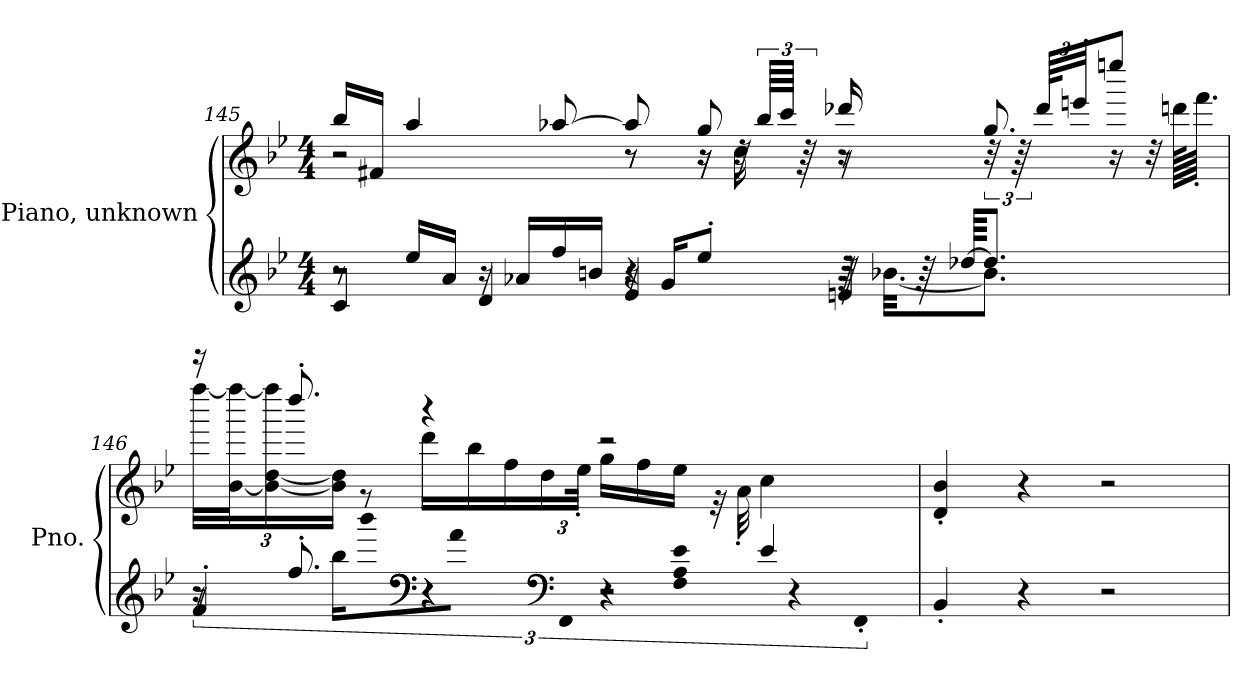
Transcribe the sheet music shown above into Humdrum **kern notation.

**kern	**kern
*part1	*part1
*staff2	*staff1
*I"Piano, unknown	*
*I'Pno.	*
!!LO:LB:g=z
*clefG2	*clefG2
*k[b-e-]	*k[b-e-]
*M4/4	*M4/4
=145	=145
*^	*^
*	*^	*	*^
8r	2r	4c/	16bb-/LL	2r	2r
.	.	.	16f#X/JJ	.	.
16ee-/LL	.	.	4aa/	.	.
16a/JJ	.	.	.	.	.
16r	.	4d/	.	.	.
16a-X/LL	.	.	.	.	.
16ff/	.	.	[8aa-X/	.	.
16bn/JJ	.	.	.	.	.
16r	4r	4e-/	8aa-/]	8r	8r
16g/KL	.	.	.	.	.
8ee-'/J	.	.	16r	16r	8gg/
.	.	.	32r	16cc\	.
.	.	.	96bb-/LLLL	.	.
.	.	.	96ccc/JJJJ	.	.
.	.	.	96r	.	.
32r	64r	4en/	16ddd-X/	8r	16r
.	[32.b-X\KKL	.	.	.	.
64r	.	.	.	.	.
[64dd-X/KKKL	.	.	.	.	.
8.dd-/J]	8.b-\J]	.	48r	.	8.gg/
.	.	.	96r	.	.
.	.	.	96ddd-/KLLL	.	.
.	.	.	48eeen'/JJ	.	.
.	.	.	8eeeen/J	16r	.
.	.	.	.	32r	.
.	.	.	.	128dddn\KLLLL	.
.	.	.	.	64.fff'\JJJJ	.
*	*	*	*	*v	*v
!!LO:LB:g=z
=146	=146	=146	=146	=146
*	*	*	*	*Xbrackettup
16r	12r	4f'/	16r	[48ffff\LLL
.	.	.	.	[48b-\ 48ffff\_J
.	.	.	.	24b-\_ [24dd\ 24ffff\]
8.ff'/	.	.	8.dddd'/	.
.	24bb-\LL	.	.	24b-\] 24dd\]JJ
.	16bbb-\	.	.	8r
.	16fff\JJ	.	.	.
*clefF4	*	*	*	*
4r	4FF\	4r	4r	16ddd\LL
.	.	.	.	16bb-\
.	.	.	.	16ff\
.	.	.	.	24dd\
.	.	.	.	48ee-'\JJk
2r	4F\ 4A\ 4e-\	4r	2r	16gg\LL
.	.	.	.	16ff\
.	.	.	.	16ee-\JJ
.	.	.	.	32r
.	.	.	.	32a'\
.	8r	4e-/	.	4cc\
.	8FF'\	.	.	.
*v	*v	*v	*	*
*	*v	*v
=147	=147
4BB-'/	4d/' 4b-/'
4r	4r
2r	2r
=	=
*-	*-
